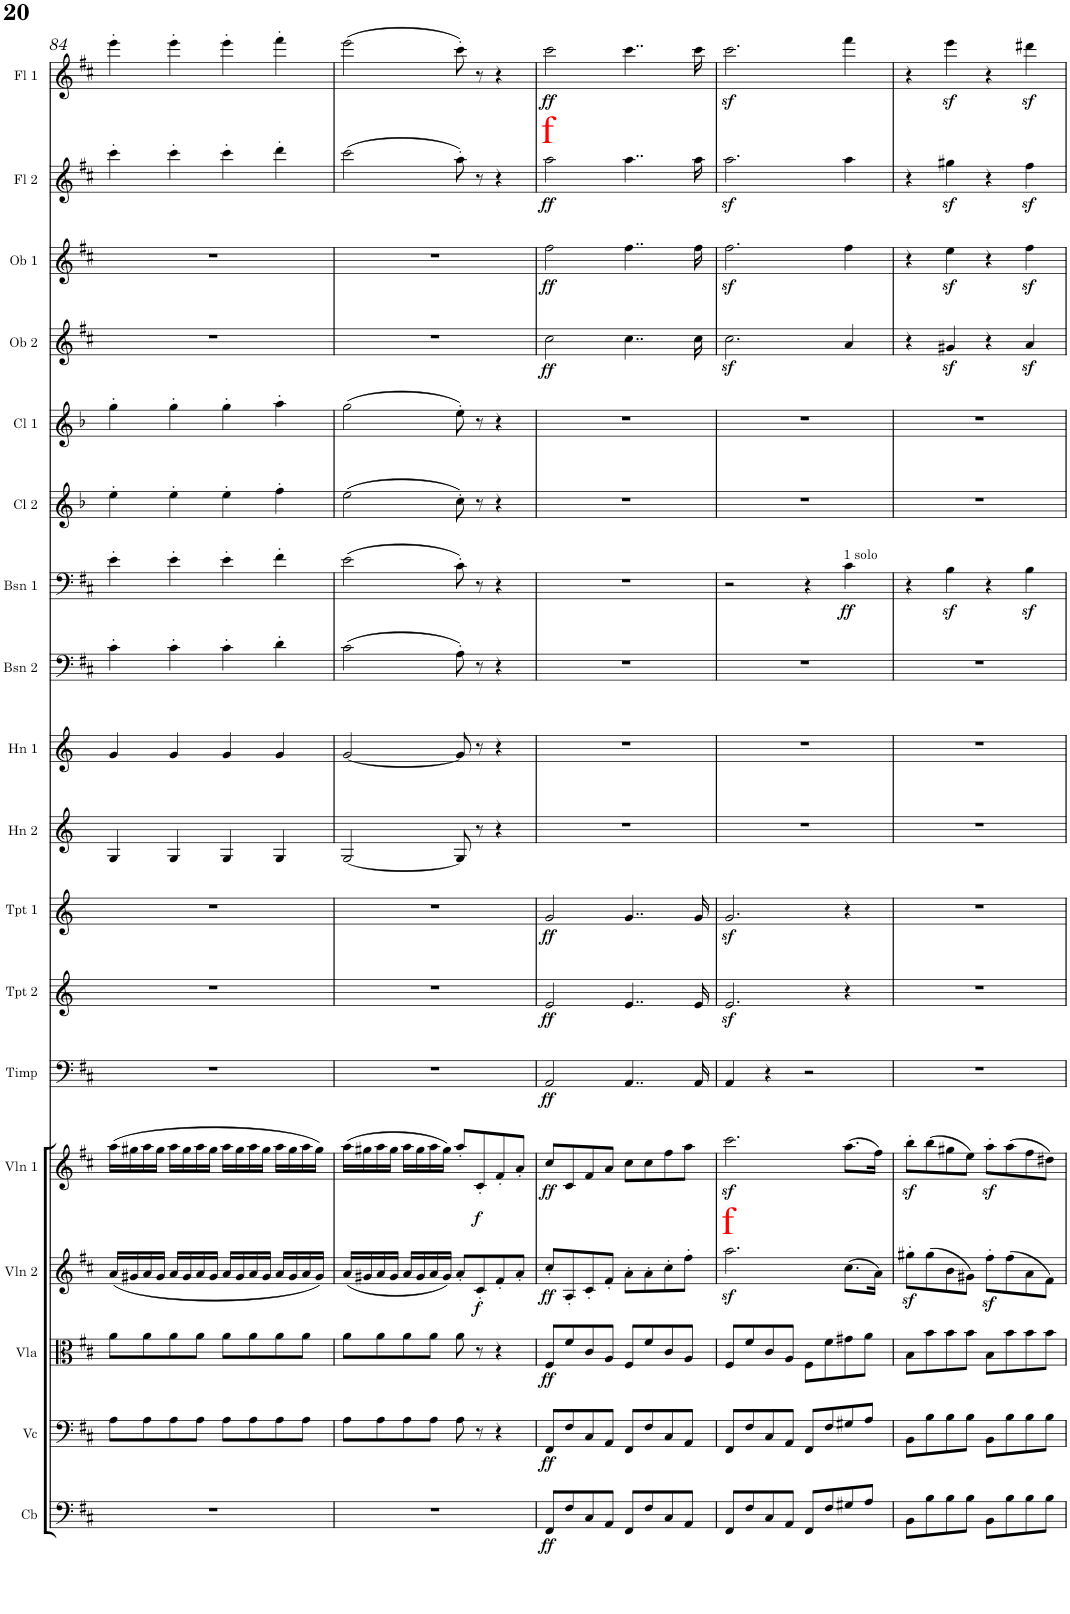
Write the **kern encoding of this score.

**kern	**dynam	**kern	**dynam	**kern	**dynam	**kern	**dynam	**kern	**text	**dynam	**kern	**dynam	**kern	**dynam	**kern	**dynam	**kern	**kern	**kern	**kern	**dynam	**kern	**kern	**kern	**dynam	**kern	**dynam	**kern	**dynam	**kern	**text	**dynam
*part18	*part18	*part17	*part17	*part16	*part16	*part15	*part15	*part14	*part14	*part14	*part13	*part13	*part12	*part12	*part11	*part11	*part10	*part9	*part8	*part7	*part7	*part6	*part5	*part4	*part4	*part3	*part3	*part2	*part2	*part1	*part1	*part1
*staff18	*staff18	*staff17	*staff17	*staff16	*staff16	*staff15	*staff15	*staff14	*staff14	*staff14	*staff13	*staff13	*staff12	*staff12	*staff11	*staff11	*staff10	*staff9	*staff8	*staff7	*staff7	*staff6	*staff5	*staff4	*staff4	*staff3	*staff3	*staff2	*staff2	*staff1	*staff1	*staff1
*I"Contrabass	*	*I"Violoncello	*	*I"Viola	*	*I"Violin 2	*	*I"Violin 1	*	*	*I"Timpani	*	*I"D Trumpet 2	*	*I"D Trumpet 1	*	*I"D Horn 2	*I"D Horn 1	*I"Bassoon 2	*I"Bassoon 1	*	*I"A Clarinet 2	*I"A Clarinet 1	*I"Oboe 2	*	*I"Oboe 1	*	*I"Flute 2	*	*I"Flute 1	*	*
*I'Cb	*	*I'Vc	*	*I'Vla	*	*I'Vln 2	*	*I'Vln 1	*	*	*I'Timp	*	*I'Tpt 2	*	*I'Tpt 1	*	*I'Hn 2	*I'Hn 1	*I'Bsn 2	*I'Bsn 1	*	*I'Cl 2	*I'Cl 1	*I'Ob 2	*	*I'Ob 1	*	*I'Fl 2	*	*I'Fl 1	*	*
!!LO:PB:g=z
*clefF4	*	*clefF4	*	*clefC3	*	*clefG2	*	*clefG2	*	*	*clefF4	*	*clefG2	*	*clefG2	*	*clefG2	*clefG2	*clefF4	*clefF4	*	*clefG2	*clefG2	*clefG2	*	*clefG2	*	*clefG2	*	*clefG2	*	*
*Trd7c12	*	*	*	*	*	*	*	*	*	*	*	*	*Trd-1c-2	*	*Trd-1c-2	*	*Trd6c10	*Trd6c10	*	*	*	*Trd2c3	*Trd2c3	*	*	*	*	*	*	*	*	*
*k[f#c#]	*	*k[f#c#]	*	*k[f#c#]	*	*k[f#c#]	*	*k[f#c#]	*	*	*k[f#c#]	*	*k[]	*	*k[]	*	*k[]	*k[]	*k[f#c#]	*k[f#c#]	*	*k[b-]	*k[b-]	*k[f#c#]	*	*k[f#c#]	*	*k[f#c#]	*	*k[f#c#]	*	*
*M4/4	*	*M4/4	*	*M4/4	*	*M4/4	*	*M4/4	*	*	*M4/4	*	*M4/4	*	*M4/4	*	*M4/4	*M4/4	*M4/4	*M4/4	*	*M4/4	*M4/4	*M4/4	*	*M4/4	*	*M4/4	*	*M4/4	*	*
*met(c)	*	*met(c)	*	*met(c)	*	*met(c)	*	*met(c)	*	*	*met(c)	*	*met(c)	*	*met(c)	*	*met(c)	*met(c)	*met(c)	*met(c)	*	*met(c)	*met(c)	*met(c)	*	*met(c)	*	*met(c)	*	*met(c)	*	*
=84	=84	=84	=84	=84	=84	=84	=84	=84	=84	=84	=84	=84	=84	=84	=84	=84	=84	=84	=84	=84	=84	=84	=84	=84	=84	=84	=84	=84	=84	=84	=84	=84
1r	.	8A\L	.	8a\L	.	(16a/LL	.	(16aa\LL	.	.	1r	.	1r	.	1r	.	4G/	4g/	4c#'\	4e'\	.	4ee'\	4gg'\	1r	.	1r	.	4ccc#'\	.	4eee'\	.	.
.	.	.	.	.	.	16g#X/	.	16gg#X\	.	.	.	.	.	.	.	.	.	.	.	.	.	.	.	.	.	.	.	.	.	.	.	.
.	.	8A\	.	8a\	.	16a/	.	16aa\	.	.	.	.	.	.	.	.	.	.	.	.	.	.	.	.	.	.	.	.	.	.	.	.
.	.	.	.	.	.	16g#/JJ	.	16gg#\JJ	.	.	.	.	.	.	.	.	.	.	.	.	.	.	.	.	.	.	.	.	.	.	.	.
.	.	8A\	.	8a\	.	16a/LL	.	16aa\LL	.	.	.	.	.	.	.	.	4G/	4g/	4c#'\	4e'\	.	4ee'\	4gg'\	.	.	.	.	4ccc#'\	.	4eee'\	.	.
.	.	.	.	.	.	16g#/	.	16gg#\	.	.	.	.	.	.	.	.	.	.	.	.	.	.	.	.	.	.	.	.	.	.	.	.
.	.	8A\J	.	8a\J	.	16a/	.	16aa\	.	.	.	.	.	.	.	.	.	.	.	.	.	.	.	.	.	.	.	.	.	.	.	.
.	.	.	.	.	.	16g#/JJ	.	16gg#\JJ	.	.	.	.	.	.	.	.	.	.	.	.	.	.	.	.	.	.	.	.	.	.	.	.
.	.	8A\L	.	8a\L	.	16a/LL	.	16aa\LL	.	.	.	.	.	.	.	.	4G/	4g/	4c#'\	4e'\	.	4ee'\	4gg'\	.	.	.	.	4ccc#'\	.	4eee'\	.	.
.	.	.	.	.	.	16g#/	.	16gg#\	.	.	.	.	.	.	.	.	.	.	.	.	.	.	.	.	.	.	.	.	.	.	.	.
.	.	8A\	.	8a\	.	16a/	.	16aa\	.	.	.	.	.	.	.	.	.	.	.	.	.	.	.	.	.	.	.	.	.	.	.	.
.	.	.	.	.	.	16g#/JJ	.	16gg#\JJ	.	.	.	.	.	.	.	.	.	.	.	.	.	.	.	.	.	.	.	.	.	.	.	.
.	.	8A\	.	8a\	.	16a/LL	.	16aa\LL	.	.	.	.	.	.	.	.	4G/	4g/	4d'\	4f#'\	.	4ff'\	4aa'\	.	.	.	.	4ddd'\	.	4fff#'\	.	.
.	.	.	.	.	.	16g#/	.	16gg#\	.	.	.	.	.	.	.	.	.	.	.	.	.	.	.	.	.	.	.	.	.	.	.	.
.	.	8A\J	.	8a\J	.	16a/	.	16aa\	.	.	.	.	.	.	.	.	.	.	.	.	.	.	.	.	.	.	.	.	.	.	.	.
.	.	.	.	.	.	16g#/JJ)	.	16gg#\JJ)	.	.	.	.	.	.	.	.	.	.	.	.	.	.	.	.	.	.	.	.	.	.	.	.
=85	=85	=85	=85	=85	=85	=85	=85	=85	=85	=85	=85	=85	=85	=85	=85	=85	=85	=85	=85	=85	=85	=85	=85	=85	=85	=85	=85	=85	=85	=85	=85	=85
1r	.	8A\L	.	8a\L	.	(16a/LL	.	(16aa\LL	.	.	1r	.	1r	.	1r	.	[2G/	[2g/	(2c#\	(2e\	.	(2ee\	(2gg\	1r	.	1r	.	(2ccc#\	.	(2eee\	.	.
.	.	.	.	.	.	16g#X/	.	16gg#X\	.	.	.	.	.	.	.	.	.	.	.	.	.	.	.	.	.	.	.	.	.	.	.	.
.	.	8A\	.	8a\	.	16a/	.	16aa\	.	.	.	.	.	.	.	.	.	.	.	.	.	.	.	.	.	.	.	.	.	.	.	.
.	.	.	.	.	.	16g#/JJ	.	16gg#\JJ	.	.	.	.	.	.	.	.	.	.	.	.	.	.	.	.	.	.	.	.	.	.	.	.
.	.	8A\	.	8a\	.	16a/LL	.	16aa\LL	.	.	.	.	.	.	.	.	.	.	.	.	.	.	.	.	.	.	.	.	.	.	.	.
.	.	.	.	.	.	16g#/	.	16gg#\	.	.	.	.	.	.	.	.	.	.	.	.	.	.	.	.	.	.	.	.	.	.	.	.
.	.	8A\J	.	8a\J	.	16a/	.	16aa\	.	.	.	.	.	.	.	.	.	.	.	.	.	.	.	.	.	.	.	.	.	.	.	.
.	.	.	.	.	.	16g#/JJ)	.	16gg#\JJ)	.	.	.	.	.	.	.	.	.	.	.	.	.	.	.	.	.	.	.	.	.	.	.	.
.	.	8A\	.	8a\	.	8a'/L	.	8aa'/L	.	.	.	.	.	.	.	.	8G/]	8g/]	8A'\)	8c#'\)	.	8cc'\)	8ee'\)	.	.	.	.	8aa'\)	.	8ccc#'\)	.	.
!	!	!	!	!	!	!	!LO:DY:b	!	!	!LO:DY:b	!	!	!	!	!	!	!	!	!	!	!	!	!	!	!	!	!	!	!	!	!	!
.	.	8r	.	8r	.	8c#'/	f	8c#'/	.	f	.	.	.	.	.	.	8r	8r	8r	8r	.	8r	8r	.	.	.	.	8r	.	8r	.	.
.	.	4r	.	4r	.	8f#'/	.	8f#'/	.	.	.	.	.	.	.	.	4r	4r	4r	4r	.	4r	4r	.	.	.	.	4r	.	4r	.	.
.	.	.	.	.	.	8a'/J	.	8a'/J	.	.	.	.	.	.	.	.	.	.	.	.	.	.	.	.	.	.	.	.	.	.	.	.
=86	=86	=86	=86	=86	=86	=86	=86	=86	=86	=86	=86	=86	=86	=86	=86	=86	=86	=86	=86	=86	=86	=86	=86	=86	=86	=86	=86	=86	=86	=86	=86	=86
!	!LO:DY:b	!	!LO:DY:b	!	!LO:DY:b	!	!LO:DY:b	!	!	!LO:DY:b	!	!LO:DY:b	!	!LO:DY:b	!	!LO:DY:b	!	!	!	!	!	!	!	!	!LO:DY:b	!	!LO:DY:b	!	!LO:DY:b	!	!LO:LY:b:color=#FF0000	!LO:DY:b
8FF#/L	ff	8FF#/L	ff	8F#/L	ff	8cc#'/L	ff	8cc#/L	.	ff	2AA/	ff	2e/	ff	2g/	ff	1r	1r	1r	1r	.	1r	1r	2cc#\	ff	2ff#\	ff	2aa\	ff	2ccc#\	f	ff
8F#/	.	8F#/	.	8f#/	.	8A'/	.	8c#/	.	.	.	.	.	.	.	.	.	.	.	.	.	.	.	.	.	.	.	.	.	.	.	.
8C#/	.	8C#/	.	8c#/	.	8c#'/	.	8f#/	.	.	.	.	.	.	.	.	.	.	.	.	.	.	.	.	.	.	.	.	.	.	.	.
8AA/J	.	8AA/J	.	8A/J	.	8f#'/J	.	8a/J	.	.	.	.	.	.	.	.	.	.	.	.	.	.	.	.	.	.	.	.	.	.	.	.
8FF#/L	.	8FF#/L	.	8F#/L	.	8a'\L	.	8cc#\L	.	.	4..AA/	.	4..e/	.	4..g/	.	.	.	.	.	.	.	.	4..cc#\	.	4..ff#\	.	4..aa\	.	4..ccc#\	.	.
8F#/	.	8F#/	.	8f#/	.	8a'\	.	8cc#\	.	.	.	.	.	.	.	.	.	.	.	.	.	.	.	.	.	.	.	.	.	.	.	.
8C#/	.	8C#/	.	8c#/	.	8cc#'\	.	8ff#\	.	.	.	.	.	.	.	.	.	.	.	.	.	.	.	.	.	.	.	.	.	.	.	.
8AA/J	.	8AA/J	.	8A/J	.	8ff#'\J	.	8aa\J	.	.	.	.	.	.	.	.	.	.	.	.	.	.	.	.	.	.	.	.	.	.	.	.
.	.	.	.	.	.	.	.	.	.	.	16AA/	.	16e/	.	16g/	.	.	.	.	.	.	.	.	16cc#\	.	16ff#\	.	16aa\	.	16ccc#\	.	.
=87	=87	=87	=87	=87	=87	=87	=87	=87	=87	=87	=87	=87	=87	=87	=87	=87	=87	=87	=87	=87	=87	=87	=87	=87	=87	=87	=87	=87	=87	=87	=87	=87
!	!	!	!	!	!	!	!	!	!LO:LY:b:color=#FF0000	!	!	!	!	!	!	!	!	!	!	!	!	!	!	!	!	!	!	!	!	!	!	!
8FF#/L	.	8FF#/L	.	8F#/L	.	2.aaz<\	.	2.ccc#z<\	f	.	4AA/	.	2.ez</	.	2.gz</	.	1r	1r	1r	2r	.	1r	1r	2.cc#z<\	.	2.ff#z<\	.	2.aaz<\	.	2.ccc#z<\	.	.
8F#/	.	8F#/	.	8f#/	.	.	.	.	.	.	.	.	.	.	.	.	.	.	.	.	.	.	.	.	.	.	.	.	.	.	.	.
8C#/	.	8C#/	.	8c#/	.	.	.	.	.	.	4r	.	.	.	.	.	.	.	.	.	.	.	.	.	.	.	.	.	.	.	.	.
8AA/J	.	8AA/J	.	8A/J	.	.	.	.	.	.	.	.	.	.	.	.	.	.	.	.	.	.	.	.	.	.	.	.	.	.	.	.
8FF#/L	.	8FF#/L	.	8F#\L	.	.	.	.	.	.	2r	.	.	.	.	.	.	.	.	4r	.	.	.	.	.	.	.	.	.	.	.	.
8F#/	.	8F#/	.	8f#\	.	.	.	.	.	.	.	.	.	.	.	.	.	.	.	.	.	.	.	.	.	.	.	.	.	.	.	.
!	!	!	!	!	!	!	!	!	!	!	!	!	!	!	!	!	!	!	!	!LO:TX:a:t=1 solo	!	!	!	!	!	!	!	!	!	!	!	!
!	!	!	!	!	!	!	!	!	!	!	!	!	!	!	!	!	!	!	!	!	!LO:DY:b	!	!	!	!	!	!	!	!	!	!	!
8G#X/	.	8G#X/	.	8g#X\	.	(8.cc#\L	.	(8.aa\L	.	.	.	.	4r	.	4r	.	.	.	.	4c#\	ff	.	.	4a/	.	4ff#\	.	4aa\	.	4fff#\	.	.
8A/J	.	8A/J	.	8a\J	.	.	.	.	.	.	.	.	.	.	.	.	.	.	.	.	.	.	.	.	.	.	.	.	.	.	.	.
.	.	.	.	.	.	16a\Jk)	.	16ff#\Jk)	.	.	.	.	.	.	.	.	.	.	.	.	.	.	.	.	.	.	.	.	.	.	.	.
=88	=88	=88	=88	=88	=88	=88	=88	=88	=88	=88	=88	=88	=88	=88	=88	=88	=88	=88	=88	=88	=88	=88	=88	=88	=88	=88	=88	=88	=88	=88	=88	=88
8BB\L	.	8BB\L	.	8B\L	.	8gg#Xz<'\L	.	8bbz<'\L	.	.	1r	.	1r	.	1r	.	1r	1r	1r	4r	.	1r	1r	4r	.	4r	.	4r	.	4r	.	.
8B\	.	8B\	.	8b\	.	(8gg#\	.	(8bb\	.	.	.	.	.	.	.	.	.	.	.	.	.	.	.	.	.	.	.	.	.	.	.	.
8B\	.	8B\	.	8b\	.	8b\	.	8gg#X\	.	.	.	.	.	.	.	.	.	.	.	4Bz<\	.	.	.	4g#Xz</	.	4eez<\	.	4gg#Xz<\	.	4eeez<\	.	.
8B\J	.	8B\J	.	8b\J	.	8g#X\J)	.	8ee\J)	.	.	.	.	.	.	.	.	.	.	.	.	.	.	.	.	.	.	.	.	.	.	.	.
8BB\L	.	8BB\L	.	8B\L	.	8ff#z<'\L	.	8aaz<'\L	.	.	.	.	.	.	.	.	.	.	.	4r	.	.	.	4r	.	4r	.	4r	.	4r	.	.
8B\	.	8B\	.	8b\	.	(8ff#\	.	(8aa\	.	.	.	.	.	.	.	.	.	.	.	.	.	.	.	.	.	.	.	.	.	.	.	.
8B\	.	8B\	.	8b\	.	8a\	.	8ff#\	.	.	.	.	.	.	.	.	.	.	.	4Bz<\	.	.	.	4az</	.	4ff#z<\	.	4ff#z<\	.	4ddd#Xz<\	.	.
8B\J	.	8B\J	.	8b\J	.	8f#\J)	.	8dd#X\J)	.	.	.	.	.	.	.	.	.	.	.	.	.	.	.	.	.	.	.	.	.	.	.	.
=	=	=	=	=	=	=	=	=	=	=	=	=	=	=	=	=	=	=	=	=	=	=	=	=	=	=	=	=	=	=	=	=
*-	*-	*-	*-	*-	*-	*-	*-	*-	*-	*-	*-	*-	*-	*-	*-	*-	*-	*-	*-	*-	*-	*-	*-	*-	*-	*-	*-	*-	*-	*-	*-	*-
